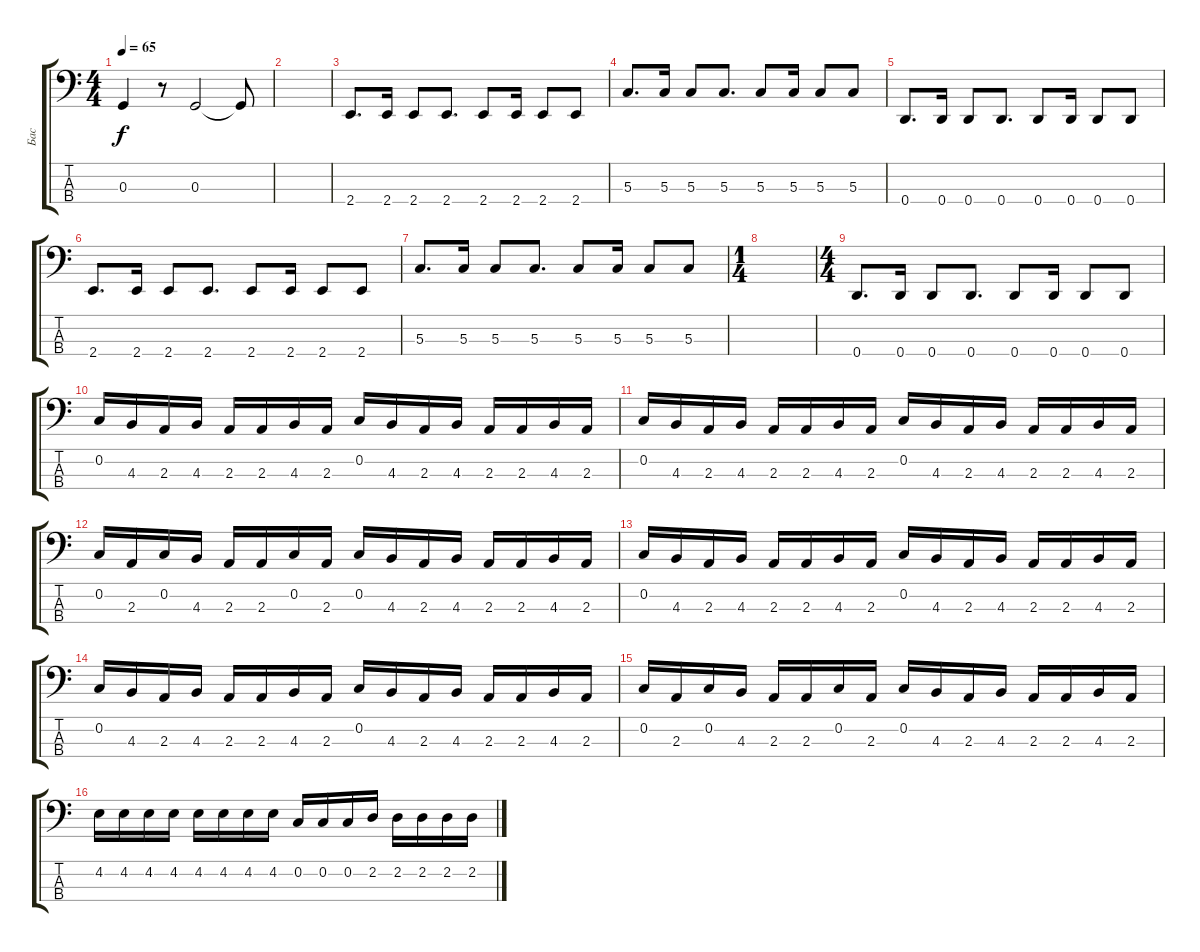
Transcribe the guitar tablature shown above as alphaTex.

\track ("Бас" "Бас") {instrument electricbassfinger}
\staff {score tabs}
\tuning (F2 C2 G1 D1) {hide}
\ts (4 4)
\tempo 65
\clef f4
\ks c
0.3.4{dy f} r.8 0.3.2 0.3{t}.8 |
|
2.4.8{d} 2.4.16 2.4.8 2.4.8{d} 2.4.8 2.4.16 2.4.8 2.4.8 |
5.3.8{d} 5.3.16 5.3.8 5.3.8{d} 5.3.8 5.3.16 5.3.8 5.3.8 |
0.4.8{d} 0.4.16 0.4.8 0.4.8{d} 0.4.8 0.4.16 0.4.8 0.4.8 |
2.4.8{d} 2.4.16 2.4.8 2.4.8{d} 2.4.8 2.4.16 2.4.8 2.4.8 |
5.3.8{d} 5.3.16 5.3.8 5.3.8{d} 5.3.8 5.3.16 5.3.8 5.3.8 |
\ts (1 4)
|
\ts (4 4)
0.4.8{d} 0.4.16 0.4.8 0.4.8{d} 0.4.8 0.4.16 0.4.8 0.4.8 |
0.2.16 4.3.16 2.3.16 4.3.16 2.3.16 2.3.16 4.3.16 2.3.16 0.2.16 4.3.16 2.3.16 4.3.16 2.3.16 2.3.16 4.3.16 2.3.16 |
0.2.16 4.3.16 2.3.16 4.3.16 2.3.16 2.3.16 4.3.16 2.3.16 0.2.16 4.3.16 2.3.16 4.3.16 2.3.16 2.3.16 4.3.16 2.3.16 |
0.2.16 2.3.16 0.2.16 4.3.16 2.3.16 2.3.16 0.2.16 2.3.16 0.2.16 4.3.16 2.3.16 4.3.16 2.3.16 2.3.16 4.3.16 2.3.16 |
0.2.16 4.3.16 2.3.16 4.3.16 2.3.16 2.3.16 4.3.16 2.3.16 0.2.16 4.3.16 2.3.16 4.3.16 2.3.16 2.3.16 4.3.16 2.3.16 |
0.2.16 4.3.16 2.3.16 4.3.16 2.3.16 2.3.16 4.3.16 2.3.16 0.2.16 4.3.16 2.3.16 4.3.16 2.3.16 2.3.16 4.3.16 2.3.16 |
0.2.16 2.3.16 0.2.16 4.3.16 2.3.16 2.3.16 0.2.16 2.3.16 0.2.16 4.3.16 2.3.16 4.3.16 2.3.16 2.3.16 4.3.16 2.3.16 |
4.2.16 4.2.16 4.2.16 4.2.16 4.2.16 4.2.16 4.2.16 4.2.16 0.2.16 0.2.16 0.2.16 2.2.16 2.2.16 2.2.16 2.2.16 2.2.16
